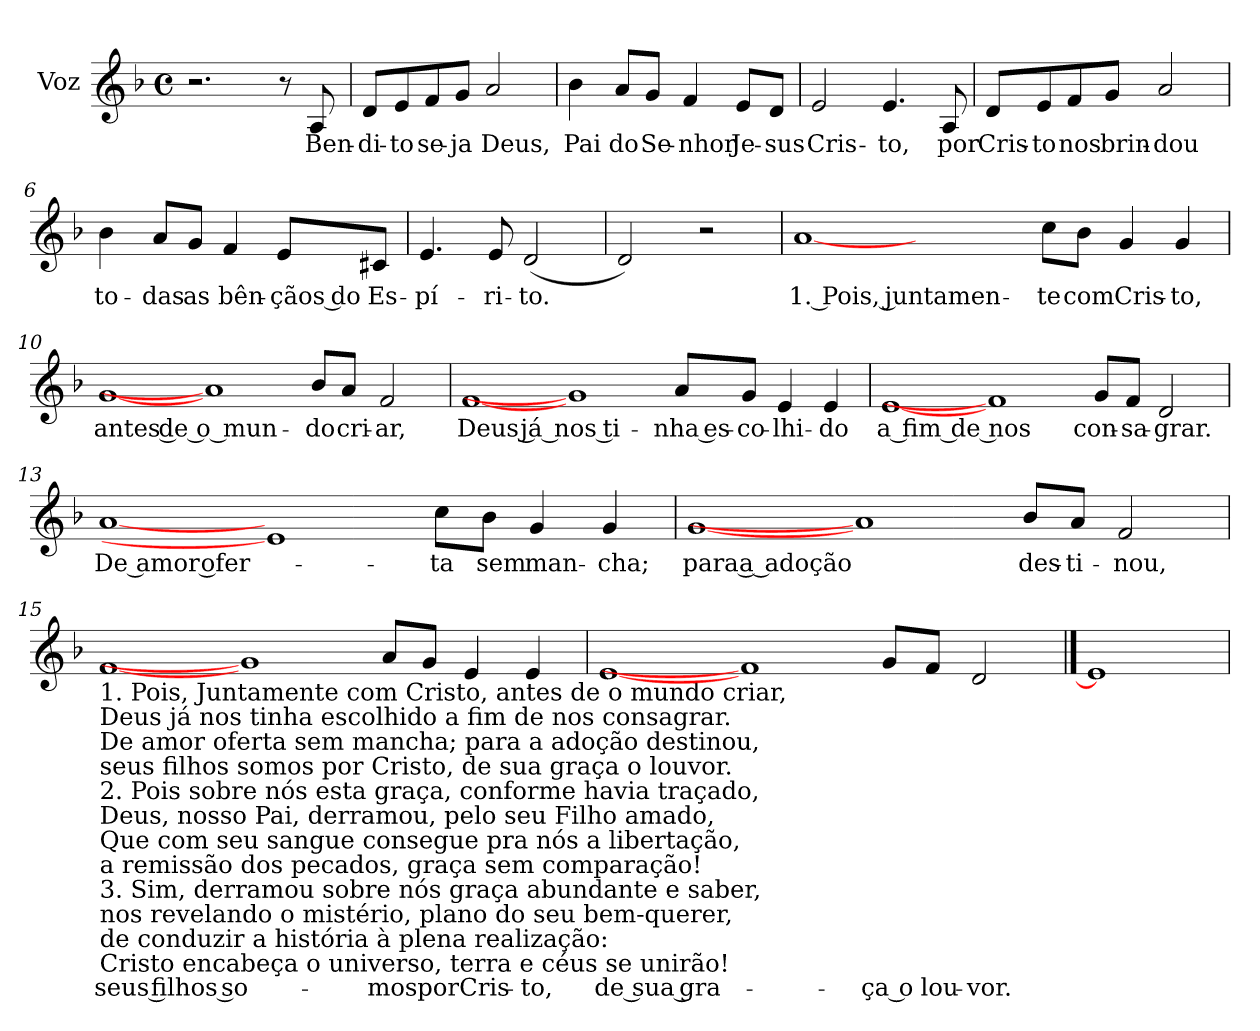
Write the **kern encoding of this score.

**kern	**text
*part1	*part1
*staff1	*staff1
*I"Voz	*
*I'Vo.	*
*clefG2	*
*k[b-]	*
*M4/4	*
*met(c)	*
*MM80	*
=1	=1
2.r	.
8r	.
!	!LO:LY:b
8A/	Ben-
=2	=2
!	!LO:LY:b
8d/L	-di-
!	!LO:LY:b
8e/	-to
!	!LO:LY:b
8f/	se-
!	!LO:LY:b
8g/J	-ja
!	!LO:LY:b
2a/	Deus,
=3	=3
!	!LO:LY:b
4b-\	Pai
!	!LO:LY:b
8a/L	do
!	!LO:LY:b
8g/J	Se-
!	!LO:LY:b
4f/	-nhor
!	!LO:LY:b
8e/L	Je-
!	!LO:LY:b
8d/J	-sus
=4	=4
!	!LO:LY:b
2e/	Cris-
!	!LO:LY:b
4.e/	-to,
!	!LO:LY:b
8A/	por
!!LO:LB:g=z
=5	=5
!	!LO:LY:b
8d/L	Cris-
!	!LO:LY:b
8e/	-to
!	!LO:LY:b
8f/	nos
!	!LO:LY:b
8g/J	brin-
!	!LO:LY:b
2a/	-dou
=6	=6
!	!LO:LY:b
4b-\	to-
!	!LO:LY:b
8a/L	-das
!	!LO:LY:b
8g/J	as
!	!LO:LY:b
4f/	bên-
!	!LO:LY:b
8e/L	-çãos do
!	!LO:LY:b
8c#X/J	Es-
=7	=7
!	!LO:LY:b
4.e/	-pí-
!	!LO:LY:b
8e/	-ri-
!	!LO:LY:b
(<2d/	to.
=8	=8
2d/)	.
2r	.
!!LO:LB:g=z
=9	=9
!	!LO:LY:b
[1a	1. Pois, juntamen-
1ryy	.
!	!LO:LY:b
8cc\L	-te
!	!LO:LY:b
8b-\J	com
!	!LO:LY:b
4g/	Cris-
!	!LO:LY:b
4g/	-to,
=10	=10
!	!LO:LY:b
[1g	antes de o mun-
1a]	.
!	!LO:LY:b
8b-/L	-do
!	!LO:LY:b
8a/J	cri-
!	!LO:LY:b
2f/	-ar,
!!LO:LB:g=z
=11	=11
!	!LO:LY:b
[1f	Deus já nos ti-
1g]	.
!	!LO:LY:b
8a/L	-nha es-
!	!LO:LY:b
8g/J	-co-
!	!LO:LY:b
4e/	-lhi-
!	!LO:LY:b
4e/	-do
=12	=12
!	!LO:LY:b
[1e	a fim de nos
1f]	.
!	!LO:LY:b
8g/L	con-
!	!LO:LY:b
8f/J	-sa-
!	!LO:LY:b
2d/	-grar.
!!LO:LB:g=z
=13	=13
!	!LO:LY:b
[1a	De amor ofer-
1e]	.
!	!LO:LY:b
8cc\L	-ta
!	!LO:LY:b
8b-\J	sem
!	!LO:LY:b
4g/	man-
!	!LO:LY:b
4g/	-cha;
=14	=14
!	!LO:LY:b
[1g	para a adoção
1a]	.
!	!LO:LY:b
8b-/L	des-
!	!LO:LY:b
8a/J	-ti-
!	!LO:LY:b
2f/	-nou,
!!LO:LB:g=z
=15	=15
!LO:TX:b:t=1. Pois, Juntamente com Cristo, antes de o mundo criar,	!
!LO:TX:b:t=Deus já nos tinha escolhido a fim de nos consagrar.	!
!LO:TX:b:t=De amor oferta sem mancha; para a adoção destinou,	!
!LO:TX:b:t=seus filhos somos por Cristo, de sua graça o louvor.	!
!LO:TX:b:t=2. Pois sobre nós esta graça, conforme havia traçado,	!
!LO:TX:b:t=Deus, nosso Pai, derramou, pelo seu Filho amado,	!
!LO:TX:b:t=Que com seu sangue consegue pra nós a libertação,	!
!LO:TX:b:t=a remissão dos pecados, graça sem comparação!	!
!LO:TX:b:t=3. Sim, derramou sobre nós graça abundante e saber,	!
!LO:TX:b:t=nos revelando o mistério, plano do seu bem-querer,	!
!LO:TX:b:t=de conduzir a história à plena realização&colon;	!
!LO:TX:b:t=Cristo encabeça o universo, terra e céus se unirão!	!
!	!LO:LY:b
[1f	seus filhos so-
1g]	.
!	!LO:LY:b
8a/L	-mos
!	!LO:LY:b
8g/J	por
!	!LO:LY:b
4e/	Cris-
!	!LO:LY:b
4e/	-to,
=16	=16
!	!LO:LY:b
[1e	de sua gra-
1f]	.
!	!LO:LY:b
8g/L	ça o
!	!LO:LY:b
8f/J	lou-
!	!LO:LY:b
2d/	-vor.
==17	==17
1e]	.
=	=
*-	*-
